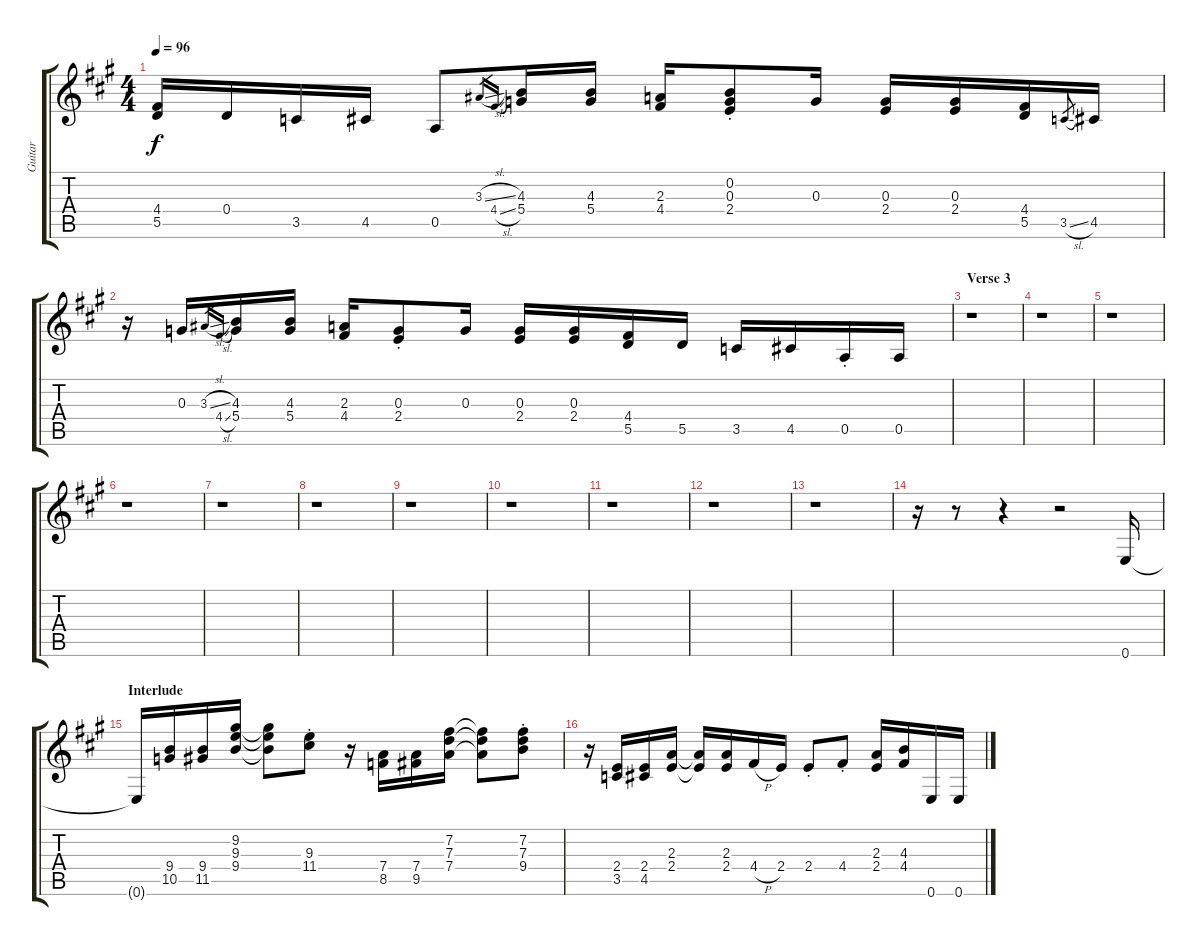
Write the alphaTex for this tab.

\track ("Guitar" "Guitar") {instrument overdrivenguitar}
\staff {score tabs}
\tuning (E4 B3 G3 D3 A2 E2) {hide}
\ts (4 4)
\tempo 96
\clef g2
\ks a
(4.4 5.5).16{dy f} 0.4.16 3.5.16 4.5.16 0.5.8 3.3{sl}.16{gr} 4.4{sl}.16{gr} (4.3 5.4).16 (4.3 5.4).16 (2.3 4.4).16 (0.2{st} 0.3{st} 2.4{st}).8 0.3.16 (0.3 2.4).16 (0.3 2.4).16 (4.4 5.5).16 3.5{sl}.8{gr} 4.5.16 |
r.16 0.3.16 3.3{sl}.16{gr} 4.4{sl}.16{gr} (4.3 5.4).16 (4.3 5.4).16 (2.3 4.4).16 (0.3{st} 2.4{st}).8 0.3.16 (0.3 2.4).16 (0.3 2.4).16 (4.4 5.5).16 5.5.16 3.5.16 4.5.16 0.5{st}.16 0.5.16 |
\section ("" "Verse 3")
r.1 |
r.1 |
r.1 |
r.1 |
r.1 |
r.1 |
r.1 |
r.1 |
r.1 |
r.1 |
r.1 |
r.16 r.8 r.4 r.2 0.6.16 |
\section ("" "Interlude")
0.6{t}.16 (9.4 10.5).16 (9.4 11.5).16 (9.2 9.3 9.4).16 (9.2{t} 9.3{t} 9.4{t}).8 (9.3{st} 11.4{st}).8 r.16 (7.4 8.5).16 (7.4 9.5).16 (7.2 7.3 7.4).16 (7.2{t} 7.3{t} 7.4{t}).8 (7.2{st} 7.3{st} 9.4{st}).8 |
r.16 (2.4 3.5).16 (2.4 4.5).16 (2.3 2.4).16 (2.3{t} 2.4{t}).16 (2.3 2.4).16 4.4{h}.16 2.4.16 2.4{st}.8 4.4{st}.8 (2.3 2.4).16 (4.3 4.4).16 0.6.16 0.6.16
